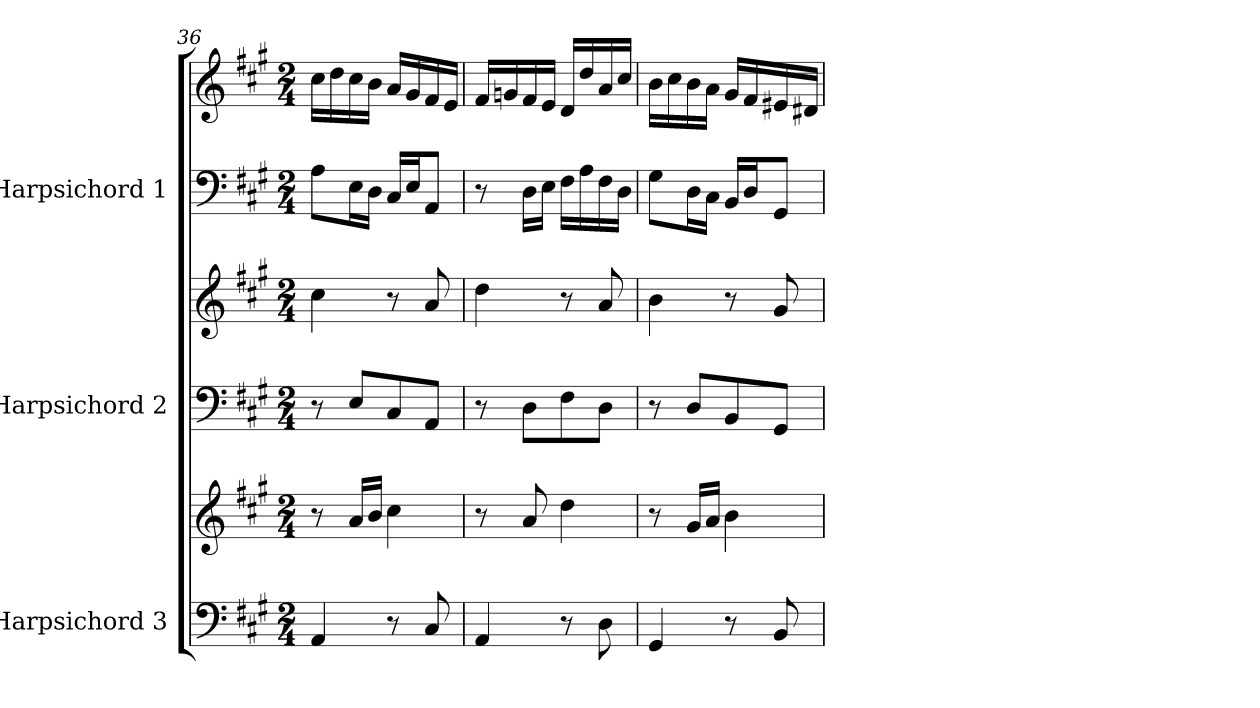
**kern	**kern	**kern	**kern	**kern	**kern
*part3	*part3	*part2	*part2	*part1	*part1
*staff6	*staff5	*staff4	*staff3	*staff2	*staff1
*I"Harpsichord 3	*	*I"Harpsichord 2	*	*I"Harpsichord 1	*
*I'Hp	*	*I'Hp	*	*I'Hp	*
*clefF4	*clefG2	*clefF4	*clefG2	*clefF4	*clefG2
*k[f#c#g#]	*k[f#c#g#]	*k[f#c#g#]	*k[f#c#g#]	*k[f#c#g#]	*k[f#c#g#]
*M2/4	*M2/4	*M2/4	*M2/4	*M2/4	*M2/4
=36	=36	=36	=36	=36	=36
4AA/	8r	8r	4cc#\	8A\L	16cc#\LL
.	.	.	.	.	16dd\
.	16a/LL	8E/L	.	16E\L	16cc#\
.	16b/JJ	.	.	16D\JJ	16b\JJ
8r	4cc#\	8C#/	8r	16C#/LL	16a/LL
.	.	.	.	16E/J	16g#/
8C#/	.	8AA/J	8a/	8AA/J	16f#/
.	.	.	.	.	16e/JJ
=37	=37	=37	=37	=37	=37
4AA/	8r	8r	4dd\	8r	16f#/LL
.	.	.	.	.	16gn/
.	8a/	8D\L	.	16D\LL	16f#/
.	.	.	.	16E\JJ	16e/JJ
8r	4dd\	8F#\	8r	16F#\LL	16d/LL
.	.	.	.	16A\	16dd/
8D\	.	8D\J	8a/	16F#\	16a/
.	.	.	.	16D\JJ	16cc#/JJ
=38	=38	=38	=38	=38	=38
4GG#/	8r	8r	4b\	8G#\L	16b\LL
.	.	.	.	.	16cc#\
.	16g#/LL	8D/L	.	16D\L	16b\
.	16a/JJ	.	.	16C#\JJ	16a\JJ
8r	4b\	8BB/	8r	16BB/LL	16g#/LL
.	.	.	.	16D/J	16f#/
8BB/	.	8GG#/J	8g#/	8GG#/J	16e#X/
.	.	.	.	.	16d#X/JJ
=	=	=	=	=	=
*-	*-	*-	*-	*-	*-
